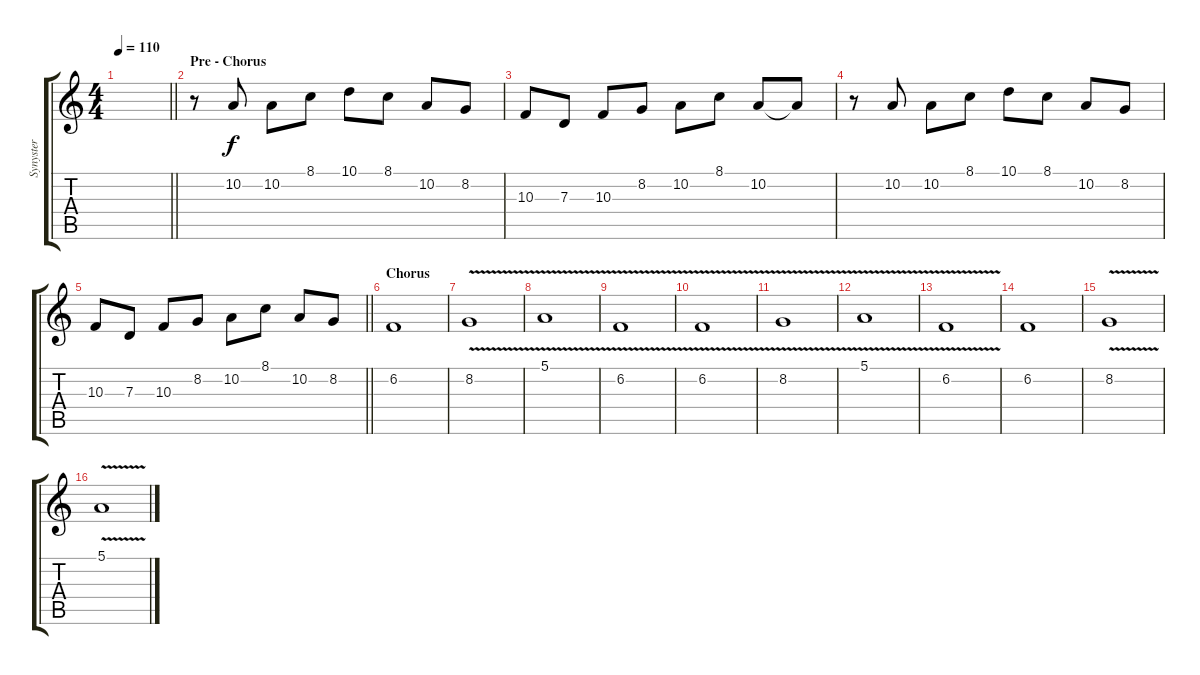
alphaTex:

\track ("  Synyster Gates - Vocals" "  Synyster") {instrument lead1square}
\staff {score tabs}
\tuning (E4 B3 G3 D3 A2 D2) {hide}
\ts (4 4)
\tempo 110
\clef g2
\barLineRight lightlight
\ks c
|
\section ("" "Pre - Chorus")
r.8 10.2.8 10.2.8 8.1.8 10.1.8 8.1.8 10.2.8 8.2.8 |
10.3.8 7.3.8 10.3.8 8.2.8 10.2.8 8.1.8 10.2.8 10.2{t}.8 |
r.8 10.2.8 10.2.8 8.1.8 10.1.8 8.1.8 10.2.8 8.2.8 |
\barLineRight lightlight
10.3.8 7.3.8 10.3.8 8.2.8 10.2.8 8.1.8 10.2.8 8.2.8 |
\section ("" "Chorus")
6.2.1 |
8.2{v}.1 |
5.1{v}.1 |
6.2{v}.1 |
6.2{v}.1 |
8.2{v}.1 |
5.1{v}.1 |
6.2{v}.1 |
6.2.1 |
8.2{v}.1 |
5.1{v}.1
